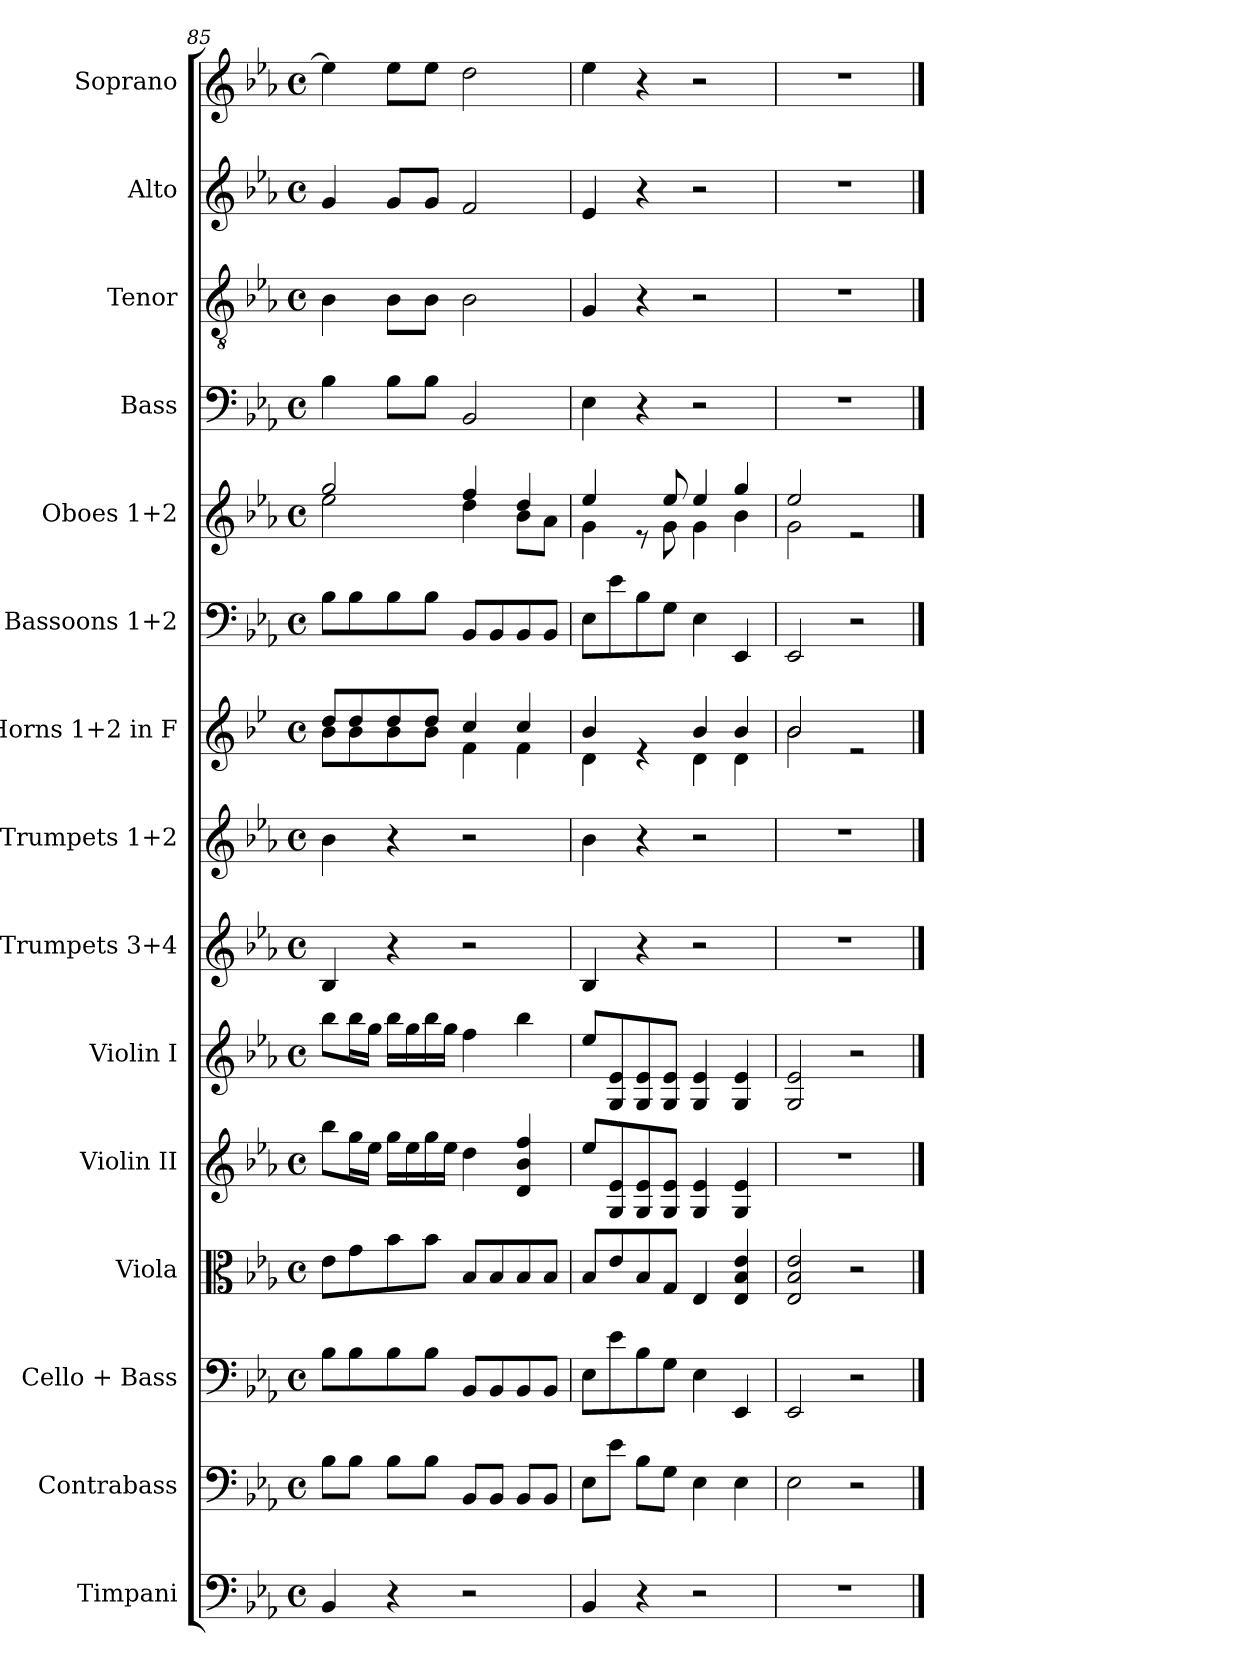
**kern	**kern	**kern	**kern	**kern	**kern	**kern	**kern	**kern	**kern	**kern	**kern	**kern	**kern	**kern
*part15	*part14	*part13	*part12	*part11	*part10	*part9	*part8	*part7	*part6	*part5	*part4	*part3	*part2	*part1
*staff15	*staff14	*staff13	*staff12	*staff11	*staff10	*staff9	*staff8	*staff7	*staff6	*staff5	*staff4	*staff3	*staff2	*staff1
*I"Timpani	*I"Contrabass	*I"Cello + Bass	*I"Viola	*I"Violin II	*I"Violin I	*I"Trumpets 3+4	*I"Trumpets 1+2	*I"Horns 1+2 in F	*I"Bassoons 1+2	*I"Oboes 1+2	*I"Bass	*I"Tenor	*I"Alto	*I"Soprano
*I'Timp.	*I'Cb.	*	*I'Vla.	*I'Vln. II	*I'Vln. I	*I'Tpt. 3+4	*I'Tpt. 1+2	*I'Hn. 1+2	*I'Bsn. 1+2	*I'Ob. 1+2	*I'B.	*I'T.	*I'A.	*I'S.
*clefF4	*clefF4	*clefF4	*clefC3	*clefG2	*clefG2	*clefG2	*clefG2	*clefG2	*clefF4	*clefG2	*clefF4	*clefGv2	*clefG2	*clefG2
*	*ITrd7c12	*	*	*	*	*	*	*ITrd4c7	*	*	*	*	*	*
*k[b-e-a-]	*k[b-e-a-]	*k[b-e-a-]	*k[b-e-a-]	*k[b-e-a-]	*k[b-e-a-]	*k[b-e-a-]	*k[b-e-a-]	*k[b-e-a-]	*k[b-e-a-]	*k[b-e-a-]	*k[b-e-a-]	*k[b-e-a-]	*k[b-e-a-]	*k[b-e-a-]
*M4/4	*M4/4	*M4/4	*M4/4	*M4/4	*M4/4	*M4/4	*M4/4	*M4/4	*M4/4	*M4/4	*M4/4	*M4/4	*M4/4	*M4/4
*met(c)	*met(c)	*met(c)	*met(c)	*met(c)	*met(c)	*met(c)	*met(c)	*met(c)	*met(c)	*met(c)	*met(c)	*met(c)	*met(c)	*met(c)
=85	=85	=85	=85	=85	=85	=85	=85	=85	=85	=85	=85	=85	=85	=85
*	*	*	*	*	*	*	*	*^	*	*^	*	*	*	*
4BB-/	8BB-\L	8B-\L	8e-\L	8bb-\L	8bb-\L	4B-/	4b-\	8g/L	8e-\L	8B-\L	2gg/	2ee-\	4B-\	4B-\	4g/	4ee-\]
.	8BB-\J	8B-\	8g\	16gg\L	16bb-\L	.	.	8g/	8e-\	8B-\	.	.	.	.	.	.
.	.	.	.	16ee-\JJ	16gg\JJ	.	.	.	.	.	.	.	.	.	.	.
4r	8BB-\L	8B-\	8b-\	16gg\LL	16bb-\LL	4r	4r	8g/	8e-\	8B-\	.	.	8B-\L	8B-\L	8g/L	8ee-\L
.	.	.	.	16ee-\	16gg\	.	.	.	.	.	.	.	.	.	.	.
.	8BB-\J	8B-\J	8b-\J	16gg\	16bb-\	.	.	8g/J	8e-\J	8B-\J	.	.	8B-\J	8B-\J	8g/J	8ee-\J
.	.	.	.	16ee-\JJ	16gg\JJ	.	.	.	.	.	.	.	.	.	.	.
2r	8BBB-/L	8BB-/L	8B-/L	4dd\	4ff\	2r	2r	4f/	4B-\	8BB-/L	4ff/	4dd\	2BB-/	2B-\	2f/	2dd\
.	8BBB-/J	8BB-/	8B-/	.	.	.	.	.	.	8BB-/	.	.	.	.	.	.
.	8BBB-/L	8BB-/	8B-/	4d/ 4b-/ 4ff/	4bb-\	.	.	4f/	4B-\	8BB-/	4dd/	8b-\L	.	.	.	.
.	8BBB-/J	8BB-/J	8B-/J	.	.	.	.	.	.	8BB-/J	.	8a-\J	.	.	.	.
=86	=86	=86	=86	=86	=86	=86	=86	=86	=86	=86	=86	=86	=86	=86	=86	=86
4BB-/	8EE-\L	8E-\L	8B-/L	8ee-/L	8ee-/L	4B-/	4b-\	4e-/	4G\	8E-\L	4ee-/	4g\	4E-\	4G/	4e-/	4ee-\
.	8E-\J	8e-\	8e-/	8G/ 8e-/	8G/ 8e-/	.	.	.	.	8e-\	.	.	.	.	.	.
4r	8BB-\L	8B-\	8B-/	8G/ 8e-/	8G/ 8e-/	4r	4r	4re	4ryy	8B-\	8re	8ryy	4r	4r	4r	4r
.	8GG\J	8G\J	8G/J	8G/ 8e-/J	8G/ 8e-/J	.	.	.	.	8G\J	8ee-/	8g\	.	.	.	.
2r	4EE-\	4E-\	4E-/	4G/ 4e-/	4G/ 4e-/	2r	2r	4e-/	4G\	4E-\	4ee-/	4g\	2r	2r	2r	2r
.	4EE-\	4EE-/	4E-/ 4B-/ 4e-/	4G/ 4e-/	4G/ 4e-/	.	.	4e-/	4G\	4EE-/	4gg/	4b-\	.	.	.	.
=87	=87	=87	=87	=87	=87	=87	=87	=87	=87	=87	=87	=87	=87	=87	=87	=87
1r	2EE-\	2EE-/	2E-/ 2B-/ 2e-/	1r	2G/ 2e-/	1r	1r	2e-/	2e-\	2EE-/	2ee-/	2g\	1r	1r	1r	1r
.	2r	2r	2r	.	2r	.	.	2re	2ryy	2r	2re	2ryy	.	.	.	.
*	*	*	*	*	*	*	*	*v	*v	*	*v	*v	*	*	*	*
==	==	==	==	==	==	==	==	==	==	==	==	==	==	==
*-	*-	*-	*-	*-	*-	*-	*-	*-	*-	*-	*-	*-	*-	*-
